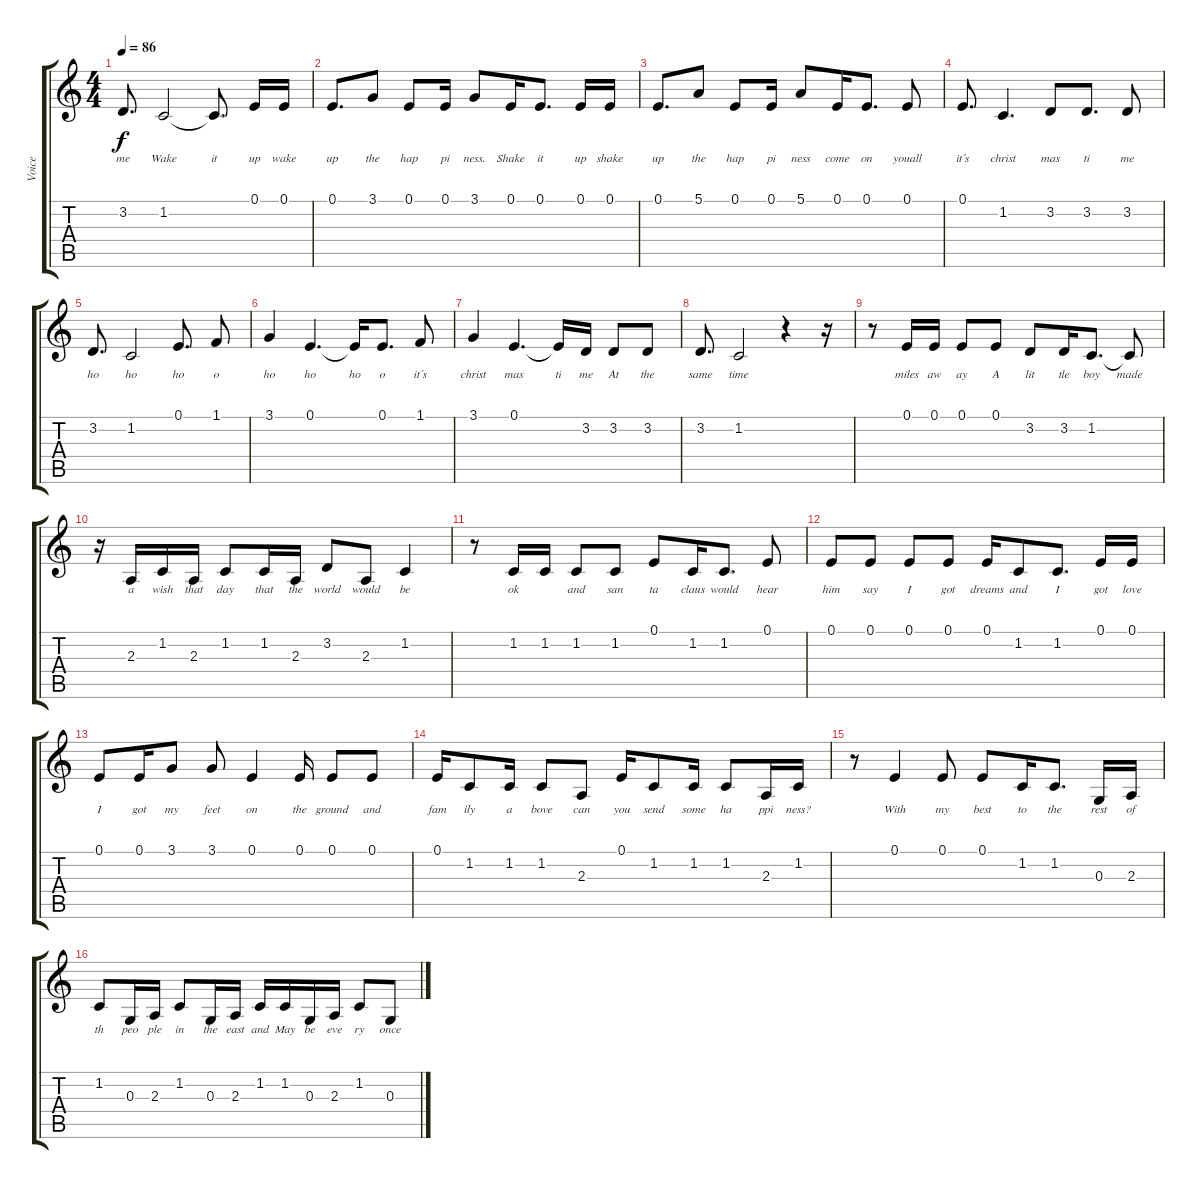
\track ("Voice" "Voice") {instrument sopranosax}
\staff {score tabs}
\tuning (E4 B3 G3 D3 A2 E2) {hide}
\ts (4 4)
\tempo 86
\clef g2
\ks c
3.2.8{d lyrics (0 "me") lyrics (1 "") lyrics (2 "") lyrics (3 "") lyrics (4 "") dy f} 1.2.2{lyrics (0 "Wake") lyrics (1 "") lyrics (2 "") lyrics (3 "") lyrics (4 "")} 1.2{t}.8{d lyrics (0 "it") lyrics (1 "") lyrics (2 "") lyrics (3 "") lyrics (4 "")} 0.1.16{lyrics (0 "up") lyrics (1 "") lyrics (2 "") lyrics (3 "") lyrics (4 "")} 0.1.16{lyrics (0 "wake") lyrics (1 "") lyrics (2 "") lyrics (3 "") lyrics (4 "")} |
0.1.8{d lyrics (0 "up") lyrics (1 "") lyrics (2 "") lyrics (3 "") lyrics (4 "")} 3.1.8{lyrics (0 "the") lyrics (1 "") lyrics (2 "") lyrics (3 "") lyrics (4 "")} 0.1.8{lyrics (0 "hap") lyrics (1 "") lyrics (2 "") lyrics (3 "") lyrics (4 "")} 0.1.16{lyrics (0 "pi") lyrics (1 "") lyrics (2 "") lyrics (3 "") lyrics (4 "")} 3.1.8{lyrics (0 "ness.") lyrics (1 "") lyrics (2 "") lyrics (3 "") lyrics (4 "")} 0.1.16{lyrics (0 "Shake") lyrics (1 "") lyrics (2 "") lyrics (3 "") lyrics (4 "")} 0.1.8{d lyrics (0 "it") lyrics (1 "") lyrics (2 "") lyrics (3 "") lyrics (4 "")} 0.1.16{lyrics (0 "up") lyrics (1 "") lyrics (2 "") lyrics (3 "") lyrics (4 "")} 0.1.16{lyrics (0 "shake") lyrics (1 "") lyrics (2 "") lyrics (3 "") lyrics (4 "")} |
0.1.8{d lyrics (0 "up") lyrics (1 "") lyrics (2 "") lyrics (3 "") lyrics (4 "")} 5.1.8{lyrics (0 "the") lyrics (1 "") lyrics (2 "") lyrics (3 "") lyrics (4 "")} 0.1.8{lyrics (0 "hap") lyrics (1 "") lyrics (2 "") lyrics (3 "") lyrics (4 "")} 0.1.16{lyrics (0 "pi") lyrics (1 "") lyrics (2 "") lyrics (3 "") lyrics (4 "")} 5.1.8{lyrics (0 "ness") lyrics (1 "") lyrics (2 "") lyrics (3 "") lyrics (4 "")} 0.1.16{lyrics (0 "come") lyrics (1 "") lyrics (2 "") lyrics (3 "") lyrics (4 "")} 0.1.8{d lyrics (0 "on") lyrics (1 "") lyrics (2 "") lyrics (3 "") lyrics (4 "")} 0.1.8{lyrics (0 "youall") lyrics (1 "") lyrics (2 "") lyrics (3 "") lyrics (4 "")} |
0.1.8{d lyrics (0 "it´s") lyrics (1 "") lyrics (2 "") lyrics (3 "") lyrics (4 "")} 1.2.4{d lyrics (0 "christ") lyrics (1 "") lyrics (2 "") lyrics (3 "") lyrics (4 "")} 3.2.8{lyrics (0 "mas") lyrics (1 "") lyrics (2 "") lyrics (3 "") lyrics (4 "")} 3.2.8{d lyrics (0 "ti") lyrics (1 "") lyrics (2 "") lyrics (3 "") lyrics (4 "")} 3.2.8{lyrics (0 "me") lyrics (1 "") lyrics (2 "") lyrics (3 "") lyrics (4 "")} |
3.2.8{d lyrics (0 "ho") lyrics (1 "") lyrics (2 "") lyrics (3 "") lyrics (4 "")} 1.2.2{lyrics (0 "ho") lyrics (1 "") lyrics (2 "") lyrics (3 "") lyrics (4 "")} 0.1.8{d lyrics (0 "ho") lyrics (1 "") lyrics (2 "") lyrics (3 "") lyrics (4 "")} 1.1.8{lyrics (0 "o") lyrics (1 "") lyrics (2 "") lyrics (3 "") lyrics (4 "")} |
3.1.4{lyrics (0 "ho") lyrics (1 "") lyrics (2 "") lyrics (3 "") lyrics (4 "")} 0.1.4{d lyrics (0 "ho") lyrics (1 "") lyrics (2 "") lyrics (3 "") lyrics (4 "")} 0.1{t}.16{lyrics (0 "ho") lyrics (1 "") lyrics (2 "") lyrics (3 "") lyrics (4 "")} 0.1.8{d lyrics (0 "o") lyrics (1 "") lyrics (2 "") lyrics (3 "") lyrics (4 "")} 1.1.8{lyrics (0 "it´s") lyrics (1 "") lyrics (2 "") lyrics (3 "") lyrics (4 "")} |
3.1.4{lyrics (0 "christ") lyrics (1 "") lyrics (2 "") lyrics (3 "") lyrics (4 "")} 0.1.4{d lyrics (0 "mas") lyrics (1 "") lyrics (2 "") lyrics (3 "") lyrics (4 "")} 0.1{t}.16{lyrics (0 "ti") lyrics (1 "") lyrics (2 "") lyrics (3 "") lyrics (4 "")} 3.2.16{lyrics (0 "me") lyrics (1 "") lyrics (2 "") lyrics (3 "") lyrics (4 "")} 3.2.8{lyrics (0 "At") lyrics (1 "") lyrics (2 "") lyrics (3 "") lyrics (4 "")} 3.2.8{lyrics (0 "the") lyrics (1 "") lyrics (2 "") lyrics (3 "") lyrics (4 "")} |
3.2.8{d lyrics (0 "same") lyrics (1 "") lyrics (2 "") lyrics (3 "") lyrics (4 "")} 1.2.2{lyrics (0 "time") lyrics (1 "") lyrics (2 "") lyrics (3 "") lyrics (4 "")} r.4 r.16 |
r.8 0.1.16{lyrics (0 "miles") lyrics (1 "") lyrics (2 "") lyrics (3 "") lyrics (4 "")} 0.1.16{lyrics (0 "aw") lyrics (1 "") lyrics (2 "") lyrics (3 "") lyrics (4 "")} 0.1.8{lyrics (0 "ay") lyrics (1 "") lyrics (2 "") lyrics (3 "") lyrics (4 "")} 0.1.8{lyrics (0 "A") lyrics (1 "") lyrics (2 "") lyrics (3 "") lyrics (4 "")} 3.2.8{lyrics (0 "lit") lyrics (1 "") lyrics (2 "") lyrics (3 "") lyrics (4 "")} 3.2.16{lyrics (0 "tle") lyrics (1 "") lyrics (2 "") lyrics (3 "") lyrics (4 "")} 1.2.8{d lyrics (0 "boy") lyrics (1 "") lyrics (2 "") lyrics (3 "") lyrics (4 "")} 1.2{t}.8{lyrics (0 "made") lyrics (1 "") lyrics (2 "") lyrics (3 "") lyrics (4 "")} |
r.16 2.3.16{lyrics (0 "a") lyrics (1 "") lyrics (2 "") lyrics (3 "") lyrics (4 "")} 1.2.16{lyrics (0 "wish") lyrics (1 "") lyrics (2 "") lyrics (3 "") lyrics (4 "")} 2.3.16{lyrics (0 "that") lyrics (1 "") lyrics (2 "") lyrics (3 "") lyrics (4 "")} 1.2.8{lyrics (0 "day") lyrics (1 "") lyrics (2 "") lyrics (3 "") lyrics (4 "")} 1.2.16{lyrics (0 "that") lyrics (1 "") lyrics (2 "") lyrics (3 "") lyrics (4 "")} 2.3.16{lyrics (0 "the") lyrics (1 "") lyrics (2 "") lyrics (3 "") lyrics (4 "")} 3.2.8{lyrics (0 "world") lyrics (1 "") lyrics (2 "") lyrics (3 "") lyrics (4 "")} 2.3.8{lyrics (0 "would") lyrics (1 "") lyrics (2 "") lyrics (3 "") lyrics (4 "")} 1.2.4{lyrics (0 "be") lyrics (1 "") lyrics (2 "") lyrics (3 "") lyrics (4 "")} |
r.8 1.2.16{lyrics (0 "ok") lyrics (1 "") lyrics (2 "") lyrics (3 "") lyrics (4 "")} 1.2.16{lyrics (0 "") lyrics (1 "") lyrics (2 "") lyrics (3 "") lyrics (4 "")} 1.2.8{lyrics (0 "and") lyrics (1 "") lyrics (2 "") lyrics (3 "") lyrics (4 "")} 1.2.8{lyrics (0 "san") lyrics (1 "") lyrics (2 "") lyrics (3 "") lyrics (4 "")} 0.1.8{lyrics (0 "ta") lyrics (1 "") lyrics (2 "") lyrics (3 "") lyrics (4 "")} 1.2.16{lyrics (0 "claus") lyrics (1 "") lyrics (2 "") lyrics (3 "") lyrics (4 "")} 1.2.8{d lyrics (0 "would") lyrics (1 "") lyrics (2 "") lyrics (3 "") lyrics (4 "")} 0.1.8{lyrics (0 "hear") lyrics (1 "") lyrics (2 "") lyrics (3 "") lyrics (4 "")} |
0.1.8{lyrics (0 "him") lyrics (1 "") lyrics (2 "") lyrics (3 "") lyrics (4 "")} 0.1.8{lyrics (0 "say") lyrics (1 "") lyrics (2 "") lyrics (3 "") lyrics (4 "")} 0.1.8{lyrics (0 "I") lyrics (1 "") lyrics (2 "") lyrics (3 "") lyrics (4 "")} 0.1.8{lyrics (0 "got") lyrics (1 "") lyrics (2 "") lyrics (3 "") lyrics (4 "")} 0.1.16{lyrics (0 "dreams") lyrics (1 "") lyrics (2 "") lyrics (3 "") lyrics (4 "")} 1.2.8{lyrics (0 "and") lyrics (1 "") lyrics (2 "") lyrics (3 "") lyrics (4 "")} 1.2.8{d lyrics (0 "I") lyrics (1 "") lyrics (2 "") lyrics (3 "") lyrics (4 "")} 0.1.16{lyrics (0 "got") lyrics (1 "") lyrics (2 "") lyrics (3 "") lyrics (4 "")} 0.1.16{lyrics (0 "love") lyrics (1 "") lyrics (2 "") lyrics (3 "") lyrics (4 "")} |
0.1.8{lyrics (0 "I") lyrics (1 "") lyrics (2 "") lyrics (3 "") lyrics (4 "")} 0.1.16{lyrics (0 "got") lyrics (1 "") lyrics (2 "") lyrics (3 "") lyrics (4 "")} 3.1.8{lyrics (0 "my") lyrics (1 "") lyrics (2 "") lyrics (3 "") lyrics (4 "")} 3.1.8{lyrics (0 "feet") lyrics (1 "") lyrics (2 "") lyrics (3 "") lyrics (4 "")} 0.1.4{lyrics (0 "on") lyrics (1 "") lyrics (2 "") lyrics (3 "") lyrics (4 "")} 0.1.16{lyrics (0 "the") lyrics (1 "") lyrics (2 "") lyrics (3 "") lyrics (4 "")} 0.1.8{lyrics (0 "ground") lyrics (1 "") lyrics (2 "") lyrics (3 "") lyrics (4 "")} 0.1.8{lyrics (0 "and") lyrics (1 "") lyrics (2 "") lyrics (3 "") lyrics (4 "")} |
0.1.16{lyrics (0 "fam") lyrics (1 "") lyrics (2 "") lyrics (3 "") lyrics (4 "")} 1.2.8{lyrics (0 "ily") lyrics (1 "") lyrics (2 "") lyrics (3 "") lyrics (4 "")} 1.2.16{lyrics (0 "a") lyrics (1 "") lyrics (2 "") lyrics (3 "") lyrics (4 "")} 1.2.8{lyrics (0 "bove") lyrics (1 "") lyrics (2 "") lyrics (3 "") lyrics (4 "")} 2.3.8{lyrics (0 "can") lyrics (1 "") lyrics (2 "") lyrics (3 "") lyrics (4 "")} 0.1.16{lyrics (0 "you") lyrics (1 "") lyrics (2 "") lyrics (3 "") lyrics (4 "")} 1.2.8{lyrics (0 "send") lyrics (1 "") lyrics (2 "") lyrics (3 "") lyrics (4 "")} 1.2.16{lyrics (0 "some") lyrics (1 "") lyrics (2 "") lyrics (3 "") lyrics (4 "")} 1.2.8{lyrics (0 "ha") lyrics (1 "") lyrics (2 "") lyrics (3 "") lyrics (4 "")} 2.3.16{lyrics (0 "ppi") lyrics (1 "") lyrics (2 "") lyrics (3 "") lyrics (4 "")} 1.2.16{lyrics (0 "ness?") lyrics (1 "") lyrics (2 "") lyrics (3 "") lyrics (4 "")} |
r.8 0.1.4{lyrics (0 "With") lyrics (1 "") lyrics (2 "") lyrics (3 "") lyrics (4 "")} 0.1.8{lyrics (0 "my") lyrics (1 "") lyrics (2 "") lyrics (3 "") lyrics (4 "")} 0.1.8{lyrics (0 "best") lyrics (1 "") lyrics (2 "") lyrics (3 "") lyrics (4 "")} 1.2.16{lyrics (0 "to") lyrics (1 "") lyrics (2 "") lyrics (3 "") lyrics (4 "")} 1.2.8{d lyrics (0 "the") lyrics (1 "") lyrics (2 "") lyrics (3 "") lyrics (4 "")} 0.3.16{lyrics (0 "rest") lyrics (1 "") lyrics (2 "") lyrics (3 "") lyrics (4 "")} 2.3.16{lyrics (0 "of") lyrics (1 "") lyrics (2 "") lyrics (3 "") lyrics (4 "")} |
1.2.8{lyrics (0 "th") lyrics (1 "") lyrics (2 "") lyrics (3 "") lyrics (4 "")} 0.3.16{lyrics (0 "peo") lyrics (1 "") lyrics (2 "") lyrics (3 "") lyrics (4 "")} 2.3.16{lyrics (0 "ple") lyrics (1 "") lyrics (2 "") lyrics (3 "") lyrics (4 "")} 1.2.8{lyrics (0 "in") lyrics (1 "") lyrics (2 "") lyrics (3 "") lyrics (4 "")} 0.3.16{lyrics (0 "the") lyrics (1 "") lyrics (2 "") lyrics (3 "") lyrics (4 "")} 2.3.16{lyrics (0 "east") lyrics (1 "") lyrics (2 "") lyrics (3 "") lyrics (4 "")} 1.2.16{lyrics (0 "and") lyrics (1 "") lyrics (2 "") lyrics (3 "") lyrics (4 "")} 1.2.16{lyrics (0 "May") lyrics (1 "") lyrics (2 "") lyrics (3 "") lyrics (4 "")} 0.3.16{lyrics (0 "be") lyrics (1 "") lyrics (2 "") lyrics (3 "") lyrics (4 "")} 2.3.16{lyrics (0 "eve") lyrics (1 "") lyrics (2 "") lyrics (3 "") lyrics (4 "")} 1.2.8{lyrics (0 "ry") lyrics (1 "") lyrics (2 "") lyrics (3 "") lyrics (4 "")} 0.3.8{lyrics (0 "once") lyrics (1 "") lyrics (2 "") lyrics (3 "") lyrics (4 "")}
